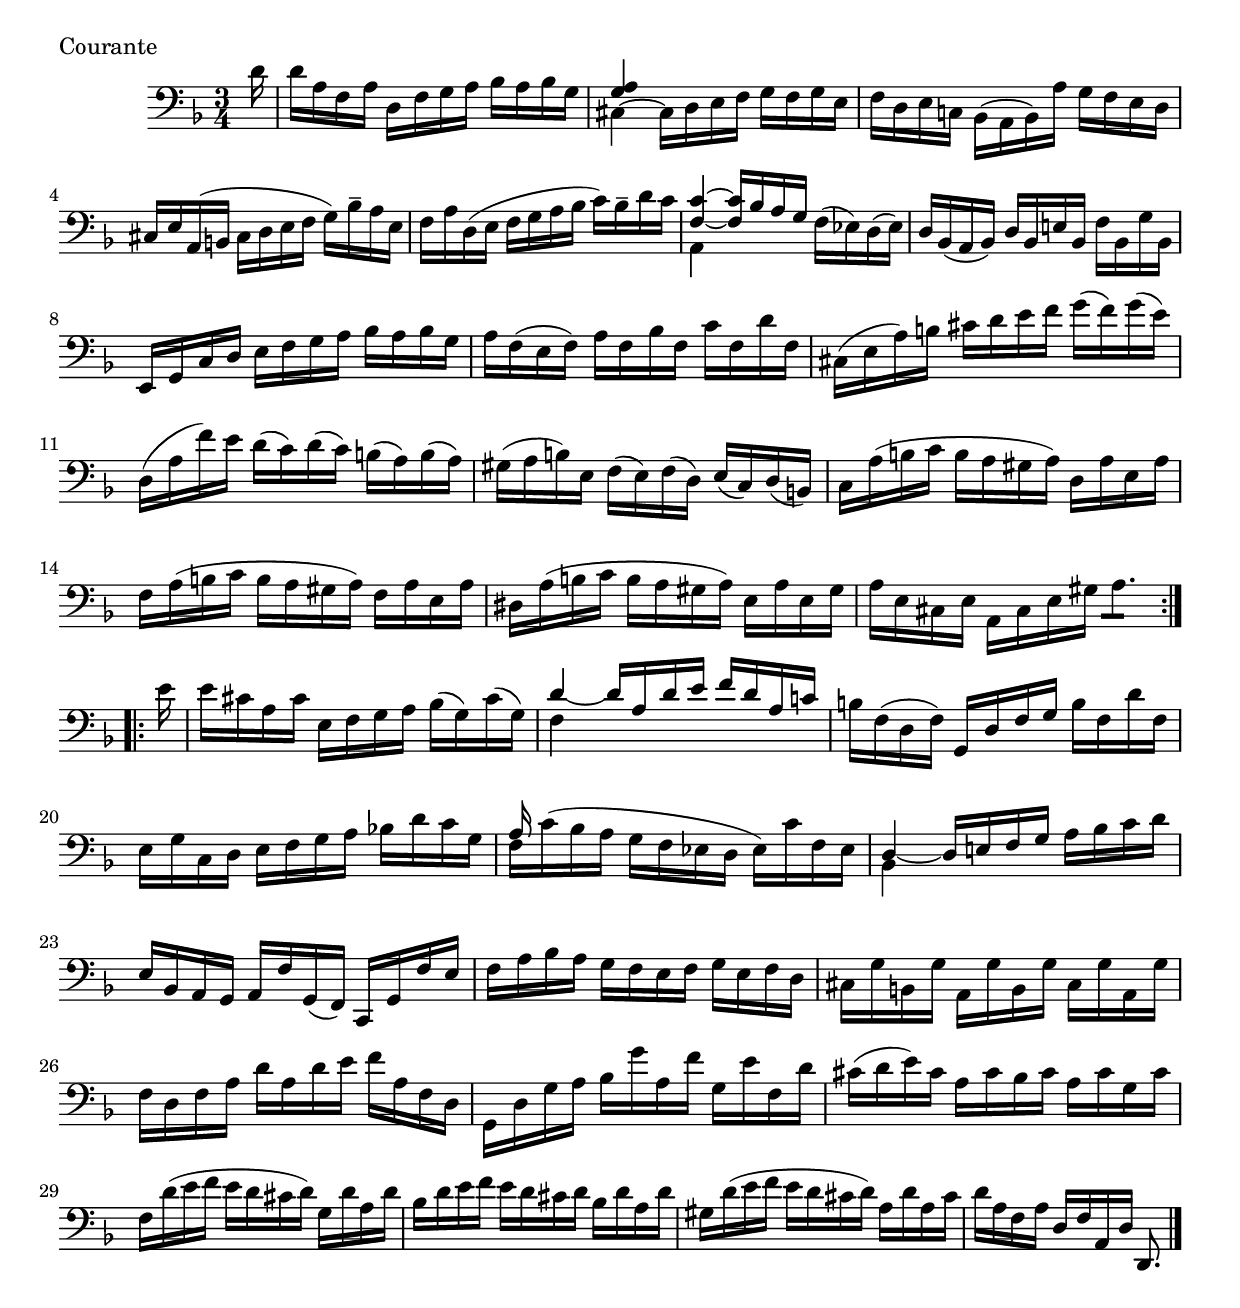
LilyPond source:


\version "1.3.117";

% courante-urtext.ly
% belongs together with -cello.ly and -viola.ly
% (who is going to make a -violin.ly?)

%{
Well, there are still some scripts in this "urtext".
But merging melodic and scripts doen't work too well yet (see viola_scripts).
%}

couranteA =  \context Staff \notes \relative c {
	\context Voice=i
	d'16 |
	d a f a d, f g a bes a bes g |
	\stemUp <g4 a> s4 \stemBoth g16 f g e |
	% urg, a good case for mean-distance-beam-dir-algorithm!
	f d e c! bes(a)bes a' g f e d |
	%4
	cis e a,(b cis d e f )g bes-- a e |
	f a d,( e f g a bes )c bes-- d c |
	\stemUp <c4 f,> ~ < c16 f,> bes a g \stemBoth f()es d()es |
	%7
	d bes(a)bes d bes e! bes f' bes, g' bes, |
	e, g c d e f g a bes a bes g |
	a f(e)f a f bes f c' f, d' f, |
	%10
	cis( e )a b cis d e f g()f g()e |
	d,( a' )f' e d()c d()c b()a b()a |
	gis( a )b e, f()e f()d e()c d()b |
	%13
	c a'( b c b a gis)a d, a' e a |
	f a( b c b a gis)a f a e a |
	dis, a'( b c b a gis)a e a e gis |
	a e cis e a, cis e gis [ a8. ]
	e'16
	%17
	e cis a cis e, f g a bes()g cis()g |
	\stemUp d'4 ~ d16 a d e f d a c! \stemBoth |
	b16 f(d)f g, d' f g b f d' f, |
	%20
	e g c, d e f g a bes! d c g |
	\stemUp a s16*3 s4 s4
	d, ~ d16 e! f g \stemBoth a bes c d |
	%23
	e, bes a g a f' g,()f c g' f' e |
	f a bes a g f e f g e f d |
	cis g' b, g' a, g' b, g' cis, g' a, g' |
	%26
	f d f a d a d e f a, f d |
	g, d' g a bes g' a, f' g, e' f, d' |
	cis(d)e cis a cis bes cis a cis g cis |
	%29
	f, d'(e f e d cis)d g, d' a d |
	bes d e f e d cis d bes d a d |
	gis, d'(e f e d cis)d a d a cis |
	d a f a d, f a, d 
	d,8.
	\bar "|.";		
}

couranteB =  \notes \relative c {
	\context Voice=ii
	\stemDown
	s16 |
	s2. |
	%2
	cis4 ~ cis16 d e f s4 |
	s2.*3 |
	%6
	a,4 s2
	s2.*9
	% 16
	s2 s8.
	s16
	s2.
	%18
	f'4 s s |
	s2.*2
	%21
	\slurUp
	f16 c'(bes a g f es d )es c' f, es |
	\slurBoth
	bes4 s s
	s2.*9
	s2 s8.
}

courante =  \context Staff \notes<
 \couranteA
 \couranteB
>

\version "1.3.117";
;

couranteCelloGlobal =  \notes{
	\time 3/4;
	\key f \major;
	\clef bass;
	\repeat "volta" 2 {
		\partial 16;
		s16
		s2.*15
		s2 s8.
	} \repeat "volta" 2 {
		s16
		s2.*15
		s16*11
	}
}

couranteCelloScripts =  \notes{
}

couranteCelloStaff =  \context Staff <
	\courante
	\couranteCelloGlobal
	\couranteCelloScripts
>

\score{
	\couranteCelloStaff
	\paper {}
	\midi{ \tempo 4 = 55; }
	\header{ piece = "Courante";
		  opus = "";
		  }
}

